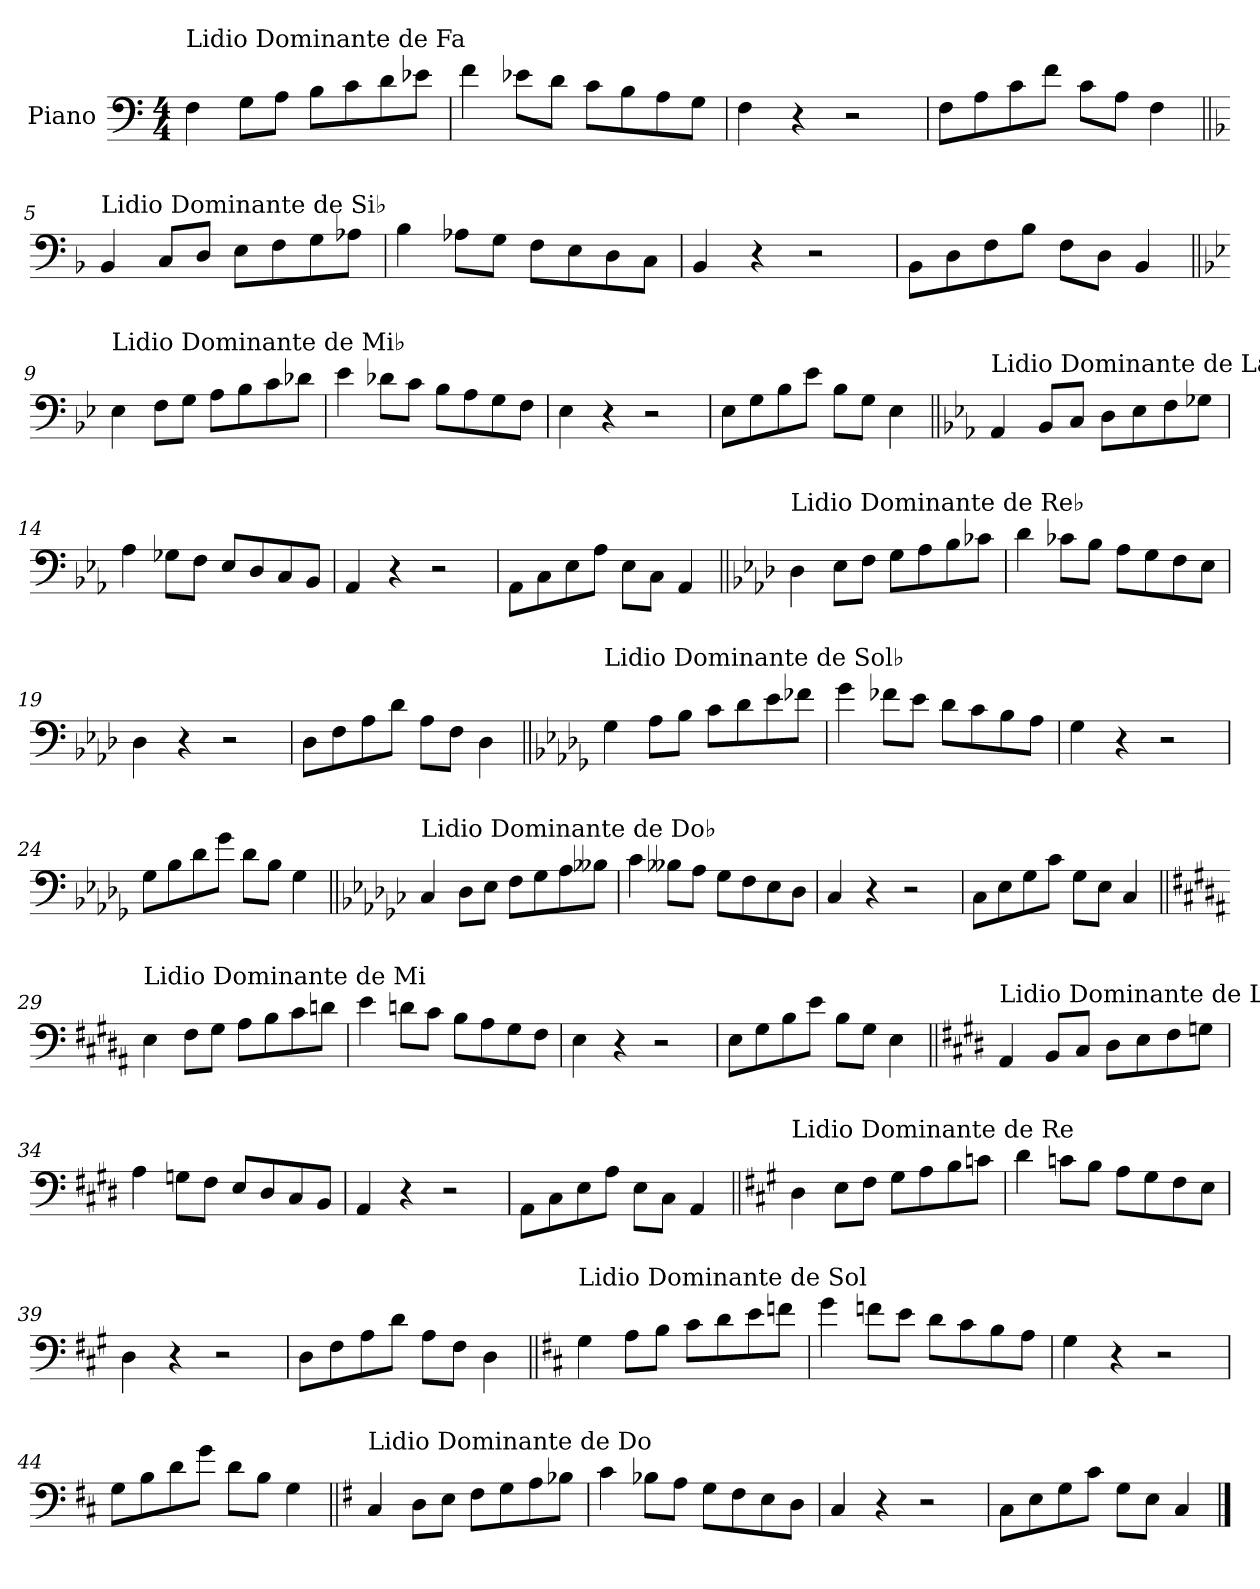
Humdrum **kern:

**kern
*part1
*staff1
*I"Piano
*I'Pno.
*clefF4
*k[]
*M4/4
=1
!LO:TX:a:t=Lidio Dominante de Fa
4F\
8G\L
8A\J
8B\L
8c\
8d\
8e-X\J
=2
4f\
8e-X\L
8d\J
8c\L
8B\
8A\
8G\J
=3
4F\
4r
2r
=4
8F\L
8A\
8c\
8f\J
8c\L
8A\J
4F\
!!LO:LB:g=z
=5||
*k[b-]
!LO:TX:a:t=Lidio Dominante de Si♭
4BB-/
8C/L
8D/J
8E\L
8F\
8G\
8A-X\J
=6
4B-\
8A-X\L
8G\J
8F\L
8E\
8D\
8C\J
=7
4BB-/
4r
2r
=8
8BB-\L
8D\
8F\
8B-\J
8F\L
8D\J
4BB-/
!!LO:LB:g=z
=9||
*k[b-e-]
!LO:TX:a:t=Lidio Dominante de Mi♭
4E-\
8F\L
8G\J
8A\L
8B-\
8c\
8d-X\J
=10
4e-\
8d-X\L
8c\J
8B-\L
8A\
8G\
8F\J
=11
4E-\
4r
2r
=12
8E-\L
8G\
8B-\
8e-\J
8B-\L
8G\J
4E-\
!!LO:LB:g=z
=13||
*k[b-e-a-]
!LO:TX:a:t=Lidio Dominante de La♭
4AA-/
8BB-/L
8C/J
8D\L
8E-\
8F\
8G-X\J
=14
4A-\
8G-X\L
8F\J
8E-/L
8D/
8C/
8BB-/J
=15
4AA-/
4r
2r
=16
8AA-\L
8C\
8E-\
8A-\J
8E-\L
8C\J
4AA-/
!!LO:LB:g=z
=17||
*k[b-e-a-d-]
!LO:TX:a:t=Lidio Dominante de Re♭
4D-\
8E-\L
8F\J
8G\L
8A-\
8B-\
8c-X\J
=18
4d-\
8c-X\L
8B-\J
8A-\L
8G\
8F\
8E-\J
=19
4D-\
4r
2r
=20
8D-\L
8F\
8A-\
8d-\J
8A-\L
8F\J
4D-\
!!LO:LB:g=z
=21||
*k[b-e-a-d-g-]
!LO:TX:a:t=Lidio Dominante de Sol♭
4G-\
8A-\L
8B-\J
8c\L
8d-\
8e-\
8f-X\J
=22
4g-\
8f-X\L
8e-\J
8d-\L
8c\
8B-\
8A-\J
=23
4G-\
4r
2r
=24
8G-\L
8B-\
8d-\
8g-\J
8d-\L
8B-\J
4G-\
!!LO:LB:g=z
=25||
*k[b-e-a-d-g-c-]
!LO:TX:a:t=Lidio Dominante de Do♭
4C-/
8D-\L
8E-\J
8F\L
8G-\
8A-\
8B--X\J
=26
4c-\
8B--X\L
8A-\J
8G-\L
8F\
8E-\
8D-\J
=27
4C-/
4r
2r
=28
8C-\L
8E-\
8G-\
8c-\J
8G-\L
8E-\J
4C-/
!!LO:LB:g=z
=29||
*k[f#c#g#d#a#]
!LO:TX:a:t=Lidio Dominante de Mi
4E\
8F#\L
8G#\J
8A#\L
8B\
8c#\
8dn\J
=30
4e\
8dn\L
8c#\J
8B\L
8A#\
8G#\
8F#\J
=31
4E\
4r
2r
=32
8E\L
8G#\
8B\
8e\J
8B\L
8G#\J
4E\
!!LO:LB:g=z
=33||
*k[f#c#g#d#]
!LO:TX:a:t=Lidio Dominante de La
4AA/
8BB/L
8C#/J
8D#\L
8E\
8F#\
8Gn\J
=34
4A\
8Gn\L
8F#\J
8E/L
8D#/
8C#/
8BB/J
=35
4AA/
4r
2r
=36
8AA\L
8C#\
8E\
8A\J
8E\L
8C#\J
4AA/
!!LO:LB:g=z
=37||
*k[f#c#g#]
!LO:TX:a:t=Lidio Dominante de Re
4D\
8E\L
8F#\J
8G#\L
8A\
8B\
8cn\J
=38
4d\
8cn\L
8B\J
8A\L
8G#\
8F#\
8E\J
=39
4D\
4r
2r
=40
8D\L
8F#\
8A\
8d\J
8A\L
8F#\J
4D\
!!LO:LB:g=z
=41||
*k[f#c#]
!LO:TX:a:t=Lidio Dominante de Sol
4G\
8A\L
8B\J
8c#\L
8d\
8e\
8fn\J
=42
4g\
8fn\L
8e\J
8d\L
8c#\
8B\
8A\J
=43
4G\
4r
2r
=44
8G\L
8B\
8d\
8g\J
8d\L
8B\J
4G\
!!LO:LB:g=z
=45||
*k[f#]
!LO:TX:a:t=Lidio Dominante de Do
4C/
8D\L
8E\J
8F#\L
8G\
8A\
8B-X\J
=46
4c\
8B-X\L
8A\J
8G\L
8F#\
8E\
8D\J
=47
4C/
4r
2r
=48
8C\L
8E\
8G\
8c\J
8G\L
8E\J
4C/
==
*-
